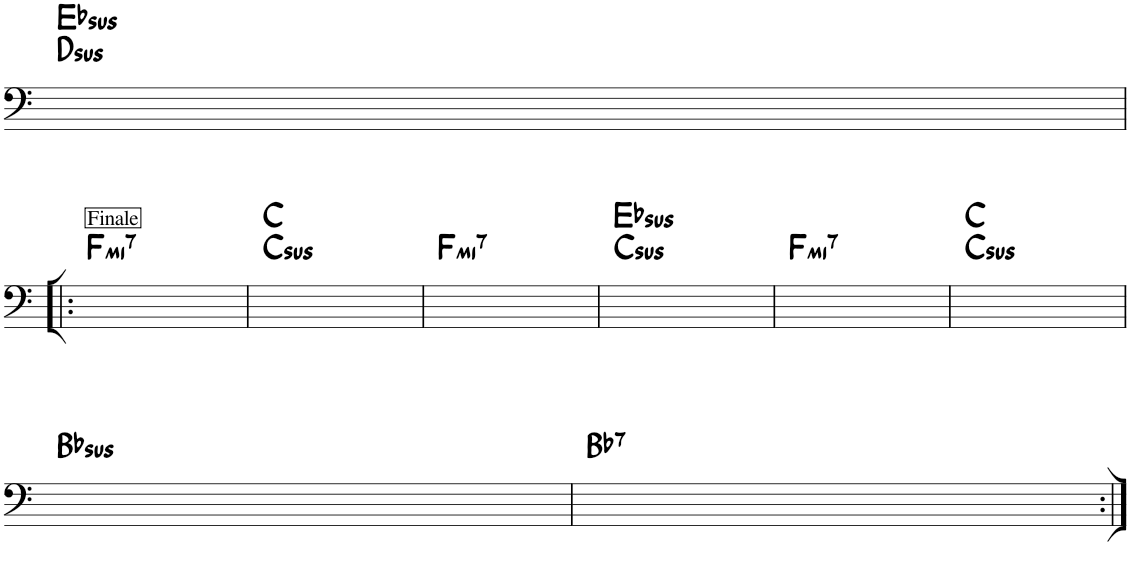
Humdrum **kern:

**kern	**harte
*part1	*part1
*staff1	*
*I"Bass Guitar	*
!!LO:PB:g=z
*clefF4	*
*Trd7c12	*
*k[]	*
=56	=56
!	!LO:H:n=1:kt=sus
!	!LO:H:n=2:kt=sus
4D	D:sus4 Eb:sus4
4D	.
4D	.
4D	.
!!LO:LB:g=z
=57!|:	=57!|:
!LO:TX:a:t=Finale	!LO:H:kt=m7
4D	F:min7
4D	.
4D	.
4D	.
=58	=58
!	!LO:H:n=1:kt=sus
4D	C:sus4 C:maj
4D	.
4D	.
4D	.
=59	=59
!	!LO:H:kt=m7
4D	F:min7
4D	.
4D	.
4D	.
=60	=60
!	!LO:H:n=1:kt=sus
!	!LO:H:n=2:kt=sus
4D	C:sus4 Eb:sus4
4D	.
4D	.
4D	.
=61	=61
!	!LO:H:kt=m7
4D	F:min7
4D	.
4D	.
4D	.
=62	=62
!	!LO:H:n=1:kt=sus
4D	C:sus4 C:maj
4D	.
4D	.
4D	.
!!LO:LB:g=z
=63	=63
!	!LO:H:kt=sus
4D	Bb:sus4
4D	.
4D	.
4D	.
=64	=64
!	!LO:H:kt=7
4D	Bb:7
4D	.
4D	.
4D	.
=:|!	=:|!
*-	*-
